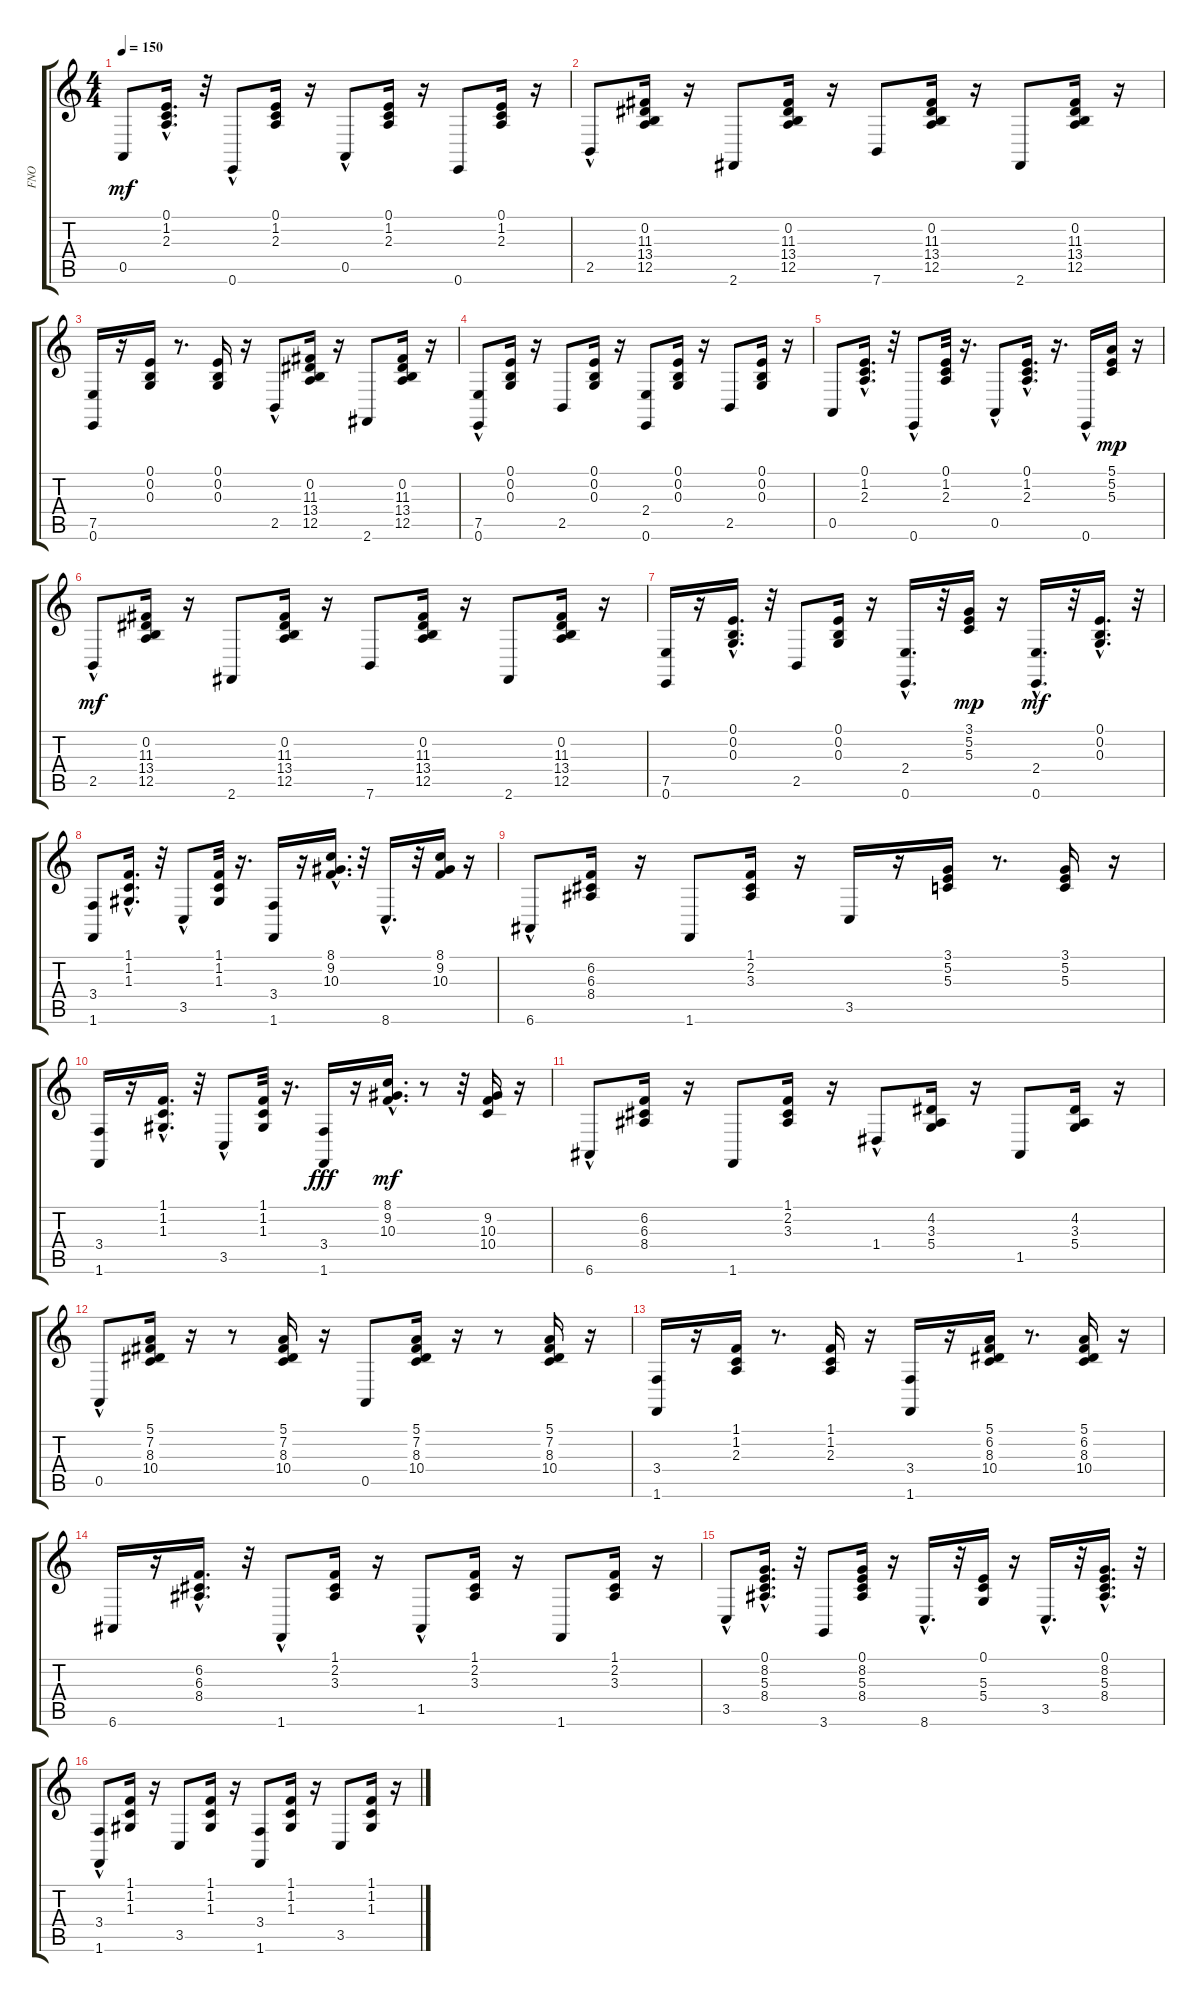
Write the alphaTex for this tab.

\track ("FNO" "FNO") {instrument brightacousticpiano}
\staff {score tabs}
\tuning (E4 B3 G3 D3 A2 E2) {hide}
\ts (4 4)
\tempo 150
\clef g2
\ks c
0.5.8{dy mf} (0.1 1.2{hac} 2.3{hac}).16{d} r.32 0.6{hac}.8 (0.1 1.2 2.3).16 r.16 0.5{hac}.8 (0.1 1.2 2.3).16 r.16 0.6.8 (0.1 1.2 2.3).16 r.16 |
2.5{hac}.8 (0.2 11.3 13.4 12.5).16 r.16 2.6.8 (0.2 11.3 13.4 12.5).16 r.16 7.6.8 (0.2 11.3 13.4 12.5).16 r.16 2.6.8 (0.2 11.3 13.4 12.5).16 r.16 |
(7.5 0.6).16 r.16 (0.1 0.2 0.3).16 r.8{d} (0.1 0.2 0.3).16 r.16 2.5{hac}.8 (0.2 11.3 13.4 12.5).16 r.16 2.6.8 (0.2 11.3 13.4 12.5).16 r.16 |
(7.5{hac} 0.6{hac}).8 (0.1 0.2 0.3).16 r.16 2.5.8 (0.1 0.2 0.3).16 r.16 (2.4 0.6).8 (0.1 0.2 0.3).16 r.16 2.5.8 (0.1 0.2 0.3).16 r.16 |
0.5.8 (0.1 1.2{hac} 2.3{hac}).16{d} r.32 0.6{hac}.8 (0.1 1.2 2.3).32 r.16{d} 0.5{hac}.8 (0.1 1.2 2.3{hac}).16{d} r.16{d} 0.6{hac}.16 (5.1 5.2 5.3).16{dy mp} r.16 |
2.5{hac}.8{dy mf} (0.2 11.3 13.4 12.5).16 r.16 2.6.8 (0.2 11.3 13.4 12.5).16 r.16 7.6.8 (0.2 11.3 13.4 12.5).16 r.16 2.6.8 (0.2 11.3 13.4 12.5).16 r.16 |
(7.5 0.6).16 r.16 (0.1 0.2{hac} 0.3{hac}).16{d} r.32 2.5.8 (0.1 0.2 0.3).16 r.16 (2.4{hac} 0.6{hac}).16{d} r.32 (3.1 5.2 5.3).16{dy mp} r.16 (2.4{hac} 0.6{hac}).16{d dy mf} r.32 (0.1 0.2{hac} 0.3{hac}).16{d} r.32 |
(3.4 1.6).8 (1.1{hac} 1.2{hac} 1.3{hac}).16{d} r.32 3.5{hac}.8 (1.1 1.2 1.3).32 r.16{d} (3.4 1.6).16 r.16 (8.1 9.2 10.3{hac}).16{d} r.32 8.6{hac}.16{d} r.32 (8.1 9.2 10.3).16 r.16 |
6.6{hac}.8 (6.2 6.3 8.4).16 r.16 1.6.8 (1.1 2.2 3.3).16 r.16 3.5.16 r.16 (3.1 5.2 5.3).16 r.8{d} (3.1 5.2 5.3).16 r.16 |
(3.4 1.6).16 r.16 (1.1{hac} 1.2{hac} 1.3{hac}).16{d} r.32 3.5{hac}.8 (1.1 1.2 1.3).32 r.16{d} (3.4 1.6).16{dy fff} r.16 (8.1 9.2 10.3{hac}).16{d dy mf} r.8 r.32 (9.2 10.3 10.4).16 r.16 |
6.6{hac}.8 (6.2 6.3 8.4).16 r.16 1.6.8 (1.1 2.2 3.3).16 r.16 1.4{hac}.8 (4.2 3.3 5.4).16 r.16 1.5.8 (4.2 3.3 5.4).16 r.16 |
0.5{hac}.8 (5.1 7.2 8.3 10.4).16 r.16 r.8 (5.1 7.2 8.3 10.4).16 r.16 0.5.8 (5.1 7.2 8.3 10.4).16 r.16 r.8 (5.1 7.2 8.3 10.4).16 r.16 |
(3.4 1.6).16 r.16 (1.1 1.2 2.3).16 r.8{d} (1.1 1.2 2.3).16 r.16 (3.4 1.6).16 r.16 (5.1 6.2 8.3 10.4).16 r.8{d} (5.1 6.2 8.3 10.4).16 r.16 |
6.6.16 r.16 (6.2{hac} 6.3{hac} 8.4{hac}).16{d} r.32 1.6{hac}.8 (1.1 2.2 3.3).16 r.16 1.5{hac}.8 (1.1 2.2 3.3).16 r.16 1.6.8 (1.1 2.2 3.3).16 r.16 |
3.5{hac}.8 (0.1 8.2{hac} 5.3{hac} 8.4{hac}).16{d} r.32 3.6.8 (0.1 8.2 5.3 8.4).16 r.16 8.6{hac}.16{d} r.32 (0.1 5.3 5.4).16 r.16 3.5{hac}.16{d} r.32 (0.1 8.2{hac} 5.3{hac} 8.4{hac}).16{d} r.32 |
(3.4{hac} 1.6{hac}).8 (1.1 1.2 1.3).16 r.16 3.5.8 (1.1 1.2 1.3).16 r.16 (3.4 1.6).8 (1.1 1.2 1.3).16 r.16 3.5.8 (1.1 1.2 1.3).16 r.16
